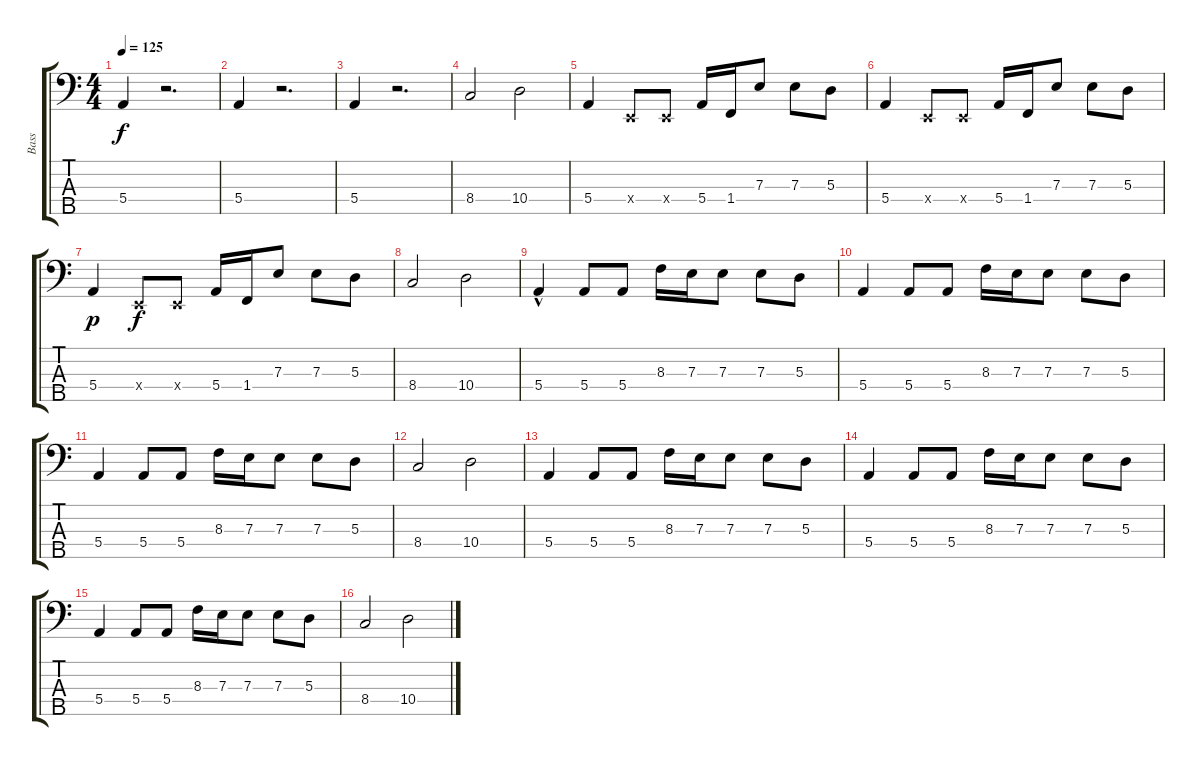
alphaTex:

\track ("Bass" "Bass") {instrument electricbassfinger}
\staff {score tabs}
\tuning (G2 D2 A1 E1 B0) {hide}
\ts (4 4)
\tempo 125
\clef f4
\ks c
5.4.4{dy f} r.2{d} |
5.4.4 r.2{d} |
5.4.4 r.2{d} |
8.4.2 10.4.2 |
5.4.4 0.4{x}.8 0.4{x}.8 5.4.16 1.4.16 7.3.8 7.3.8 5.3.8 |
5.4.4 0.4{x}.8 0.4{x}.8 5.4.16 1.4.16 7.3.8 7.3.8 5.3.8 |
5.4.4{dy p} 0.4{x}.8{dy f} 0.4{x}.8 5.4.16 1.4.16 7.3.8 7.3.8 5.3.8 |
8.4.2 10.4.2 |
5.4{hac}.4 5.4.8 5.4.8 8.3.16 7.3.16 7.3.8 7.3.8 5.3.8 |
5.4.4 5.4.8 5.4.8 8.3.16 7.3.16 7.3.8 7.3.8 5.3.8 |
5.4.4 5.4.8 5.4.8 8.3.16 7.3.16 7.3.8 7.3.8 5.3.8 |
8.4.2 10.4.2 |
5.4.4 5.4.8 5.4.8 8.3.16 7.3.16 7.3.8 7.3.8 5.3.8 |
5.4.4 5.4.8 5.4.8 8.3.16 7.3.16 7.3.8 7.3.8 5.3.8 |
5.4.4 5.4.8 5.4.8 8.3.16 7.3.16 7.3.8 7.3.8 5.3.8 |
8.4.2 10.4.2
